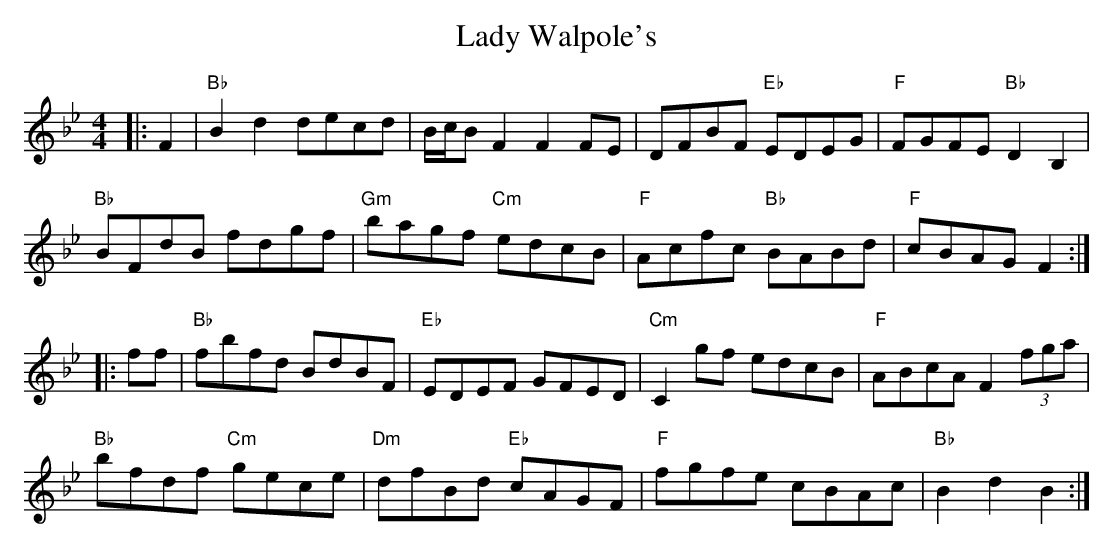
X:1
T: Lady Walpole's
M: 4/4
L: 1/8
K: Bb
|:F2|\
"Bb"B2d2decd|B/c/B F2F2FE|DFBF "Eb"EDEG|"F"FGFE"Bb"D2B,2|
"Bb"BFdB fdgf|"Gm"bagf "Cm"edcB|"F"Acfc "Bb"BABd|"F"cBAGF2:|
|:ff|\
"Bb"fbfd BdBF|"Eb"EDEF GFED|"Cm"C2gf edcB|"F"ABcAF2 (3fga|
"Bb"bfdf "Cm"gece|"Dm"dfBd "Eb"cAGF|"F"fgfe cBAc|"Bb"B2d2B2:|
